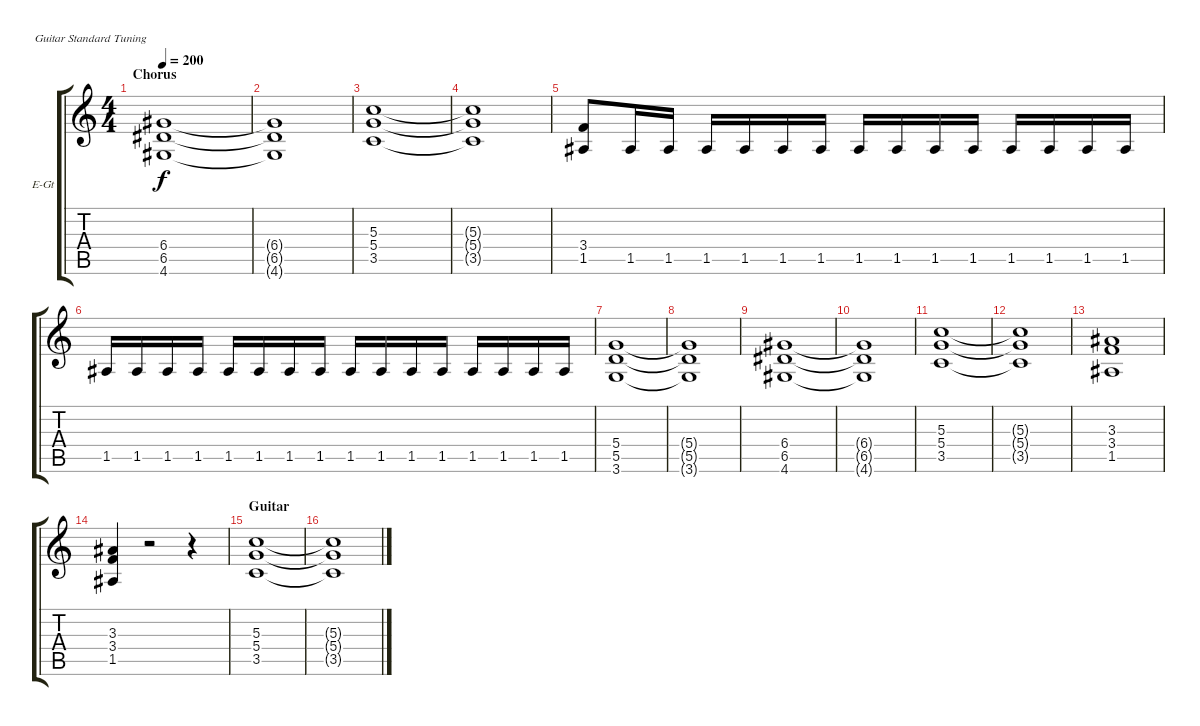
\bracketExtendMode groupsimilarinstruments
\firstSystemTrackNameOrientation horizontal
\otherSystemsTrackNameOrientation horizontal
\track ("Guitar 2" "E-Gt") {instrument distortionguitar}
\staff {score tabs}
\tuning (E4 B3 G3 D3 A2 E2)
\ts (4 4)
\section ("" "Chorus")
\tempo 200
\clef g2
\ks aminor
(6.4 6.5 4.6).1{dy f} |
(6.4{t} 6.5{t} 4.6{t}).1 |
(5.3 5.4 3.5).1 |
(5.3{t} 5.4{t} 3.5{t}).1 |
(3.4 1.5).8 1.5.16 1.5.16 1.5.16 1.5.16 1.5.16 1.5.16 1.5.16 1.5.16 1.5.16 1.5.16 1.5.16 1.5.16 1.5.16 1.5.16 |
1.5.16 1.5.16 1.5.16 1.5.16 1.5.16 1.5.16 1.5.16 1.5.16 1.5.16 1.5.16 1.5.16 1.5.16 1.5.16 1.5.16 1.5.16 1.5.16 |
(5.4 5.5 3.6).1 |
(5.4{t} 5.5{t} 3.6{t}).1 |
(6.4 6.5 4.6).1 |
(6.4{t} 6.5{t} 4.6{t}).1 |
(5.3 5.4 3.5).1 |
(5.3{t} 5.4{t} 3.5{t}).1 |
(3.3 3.4 1.5).1 |
(3.3 3.4 1.5).4 r.2 r.4 |
\section ("" "Guitar")
(5.3 5.4 3.5).1 |
(5.3{t} 5.4{t} 3.5{t}).1
